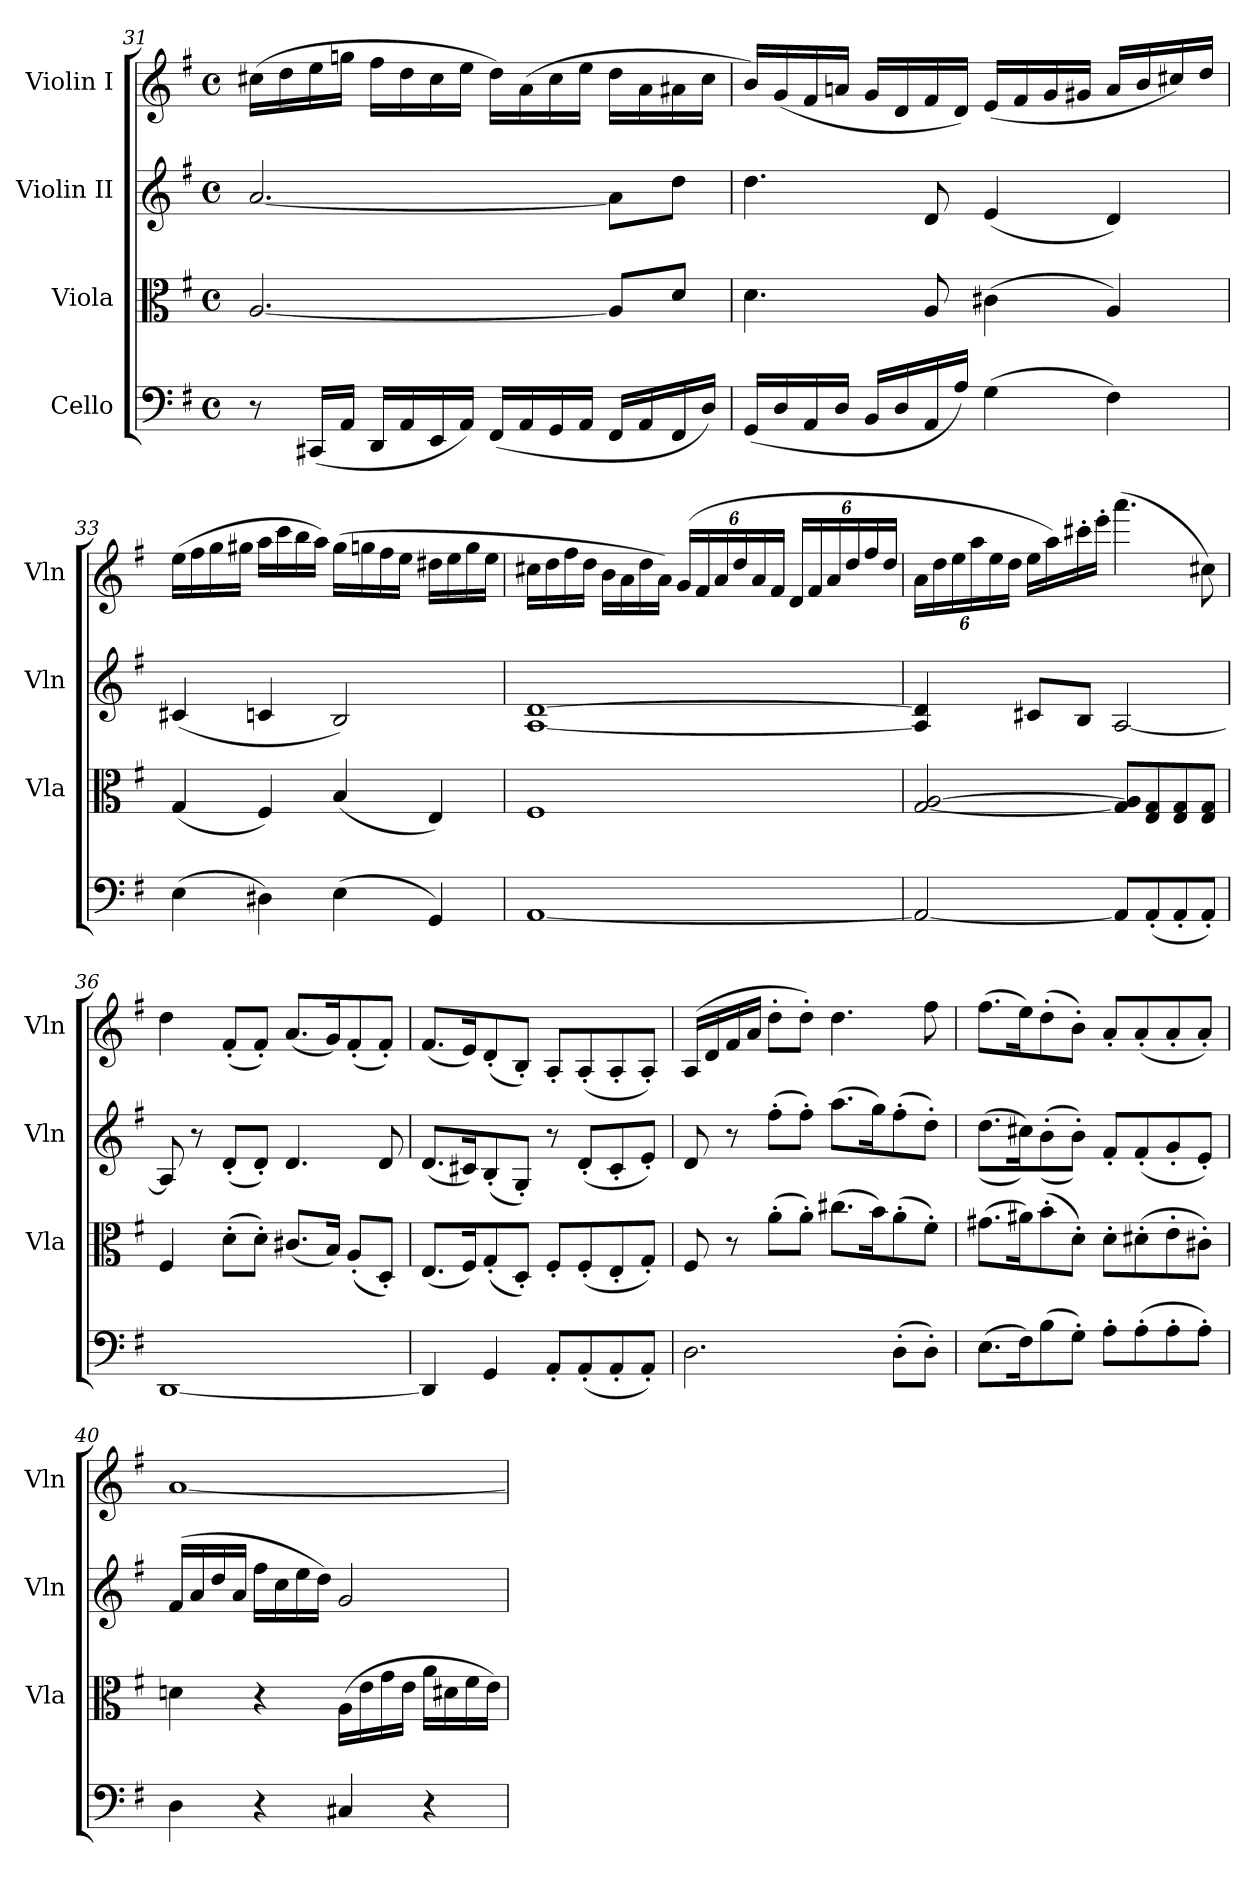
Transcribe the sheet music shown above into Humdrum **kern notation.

**kern	**kern	**kern	**kern
*part4	*part3	*part2	*part1
*staff4	*staff3	*staff2	*staff1
*I"Cello	*I"Viola	*I"Violin II	*I"Violin I
*	*I'Vla	*I'Vln	*I'Vln
!!LO:LB:g=z
*clefF4	*clefC3	*clefG2	*clefG2
*k[f#]	*k[f#]	*k[f#]	*k[f#]
*M4/4	*M4/4	*M4/4	*M4/4
*met(c)	*met(c)	*met(c)	*met(c)
=31	=31	=31	=31
8r	[2.A/	[2.a/	(>16cc#X\LL
.	.	.	16dd\
(<16CC#X/LL	.	.	16ee\
16AA/JJ	.	.	16ggn\JJ
16DD/LL	.	.	16ff#\LL
16AA/	.	.	16dd\
16EE/	.	.	16cc#\
16AA/JJ)	.	.	16ee\JJ
(<16FF#/LL	.	.	16dd\LL)
16AA/	.	.	(>16a\
16GG/	.	.	16cc#\
16AA/JJ	.	.	16ee\JJ
16FF#/LL	8A/L]	8a\L]	16dd\LL
16AA/	.	.	16a\
16FF#/	8d/J	8dd\J	16a#X\
16D/JJ)	.	.	16cc#\JJ
=32	=32	=32	=32
(<16GG/LL	4.d\	4.dd\	16b/LL)
16D/	.	.	(<16g/
16AA/	.	.	16f#/
16D/JJ	.	.	16an/JJ
16BB/LL	.	.	16g/LL
16D/	.	.	16d/
16AA/	8A/	8d/	16f#/
16A/JJ)	.	.	16d/JJ)
(>4G\	(>4c#X\	(<4e/	(<16e/LL
.	.	.	16f#/
.	.	.	16g/
.	.	.	16g#X/JJ
4F#\)	4A/)	4d/)	16a/LL
.	.	.	16b/
.	.	.	16cc#X/)
.	.	.	16dd/JJ
=33	=33	=33	=33
(>4E\	(<4G/	(<4c#X/	(>16ee\LL
.	.	.	16ff#\
.	.	.	16gg\
.	.	.	16gg#X\JJ
4D#X\)	4F#/)	4cn/	16aa\LL
.	.	.	16ccc\
.	.	.	16bb\
.	.	.	16aa\JJ)
(>4E\	(<4B/	2B/)	(>16gg#\LL
.	.	.	16ggn\
.	.	.	16ff#\
.	.	.	16ee\JJ
4GG/)	4E/)	.	16dd#X\LL
.	.	.	16ee\
.	.	.	16gg\
.	.	.	16ee\JJ
=34	=34	=34	=34
[1AA	1F#	[1A [1d	16cc#X\LL
.	.	.	16dd\
.	.	.	16ff#\
.	.	.	16dd\JJ
.	.	.	16b\LL
.	.	.	16a\
.	.	.	16dd\
.	.	.	16a\JJ)
*	*	*	*Xbrackettup
.	.	.	(>24g/LL
.	.	.	24f#/
.	.	.	24a/
.	.	.	24dd/
.	.	.	24a/
.	.	.	24f#/JJ
.	.	.	24d/LL
.	.	.	24f#/
.	.	.	24a/
.	.	.	24dd/
.	.	.	24ff#/
.	.	.	24dd/JJ
!!LO:LB:g=z
=35	=35	=35	=35
2AA/_	[2G/ [2A/	4A/] 4d/]	24a\LL
.	.	.	24dd\
.	.	.	24ee\
.	.	.	24aa\
.	.	.	24ee\
.	.	.	24dd\JJ
.	.	8c#X/L	16ee\LL
.	.	.	16aa\)
.	.	8B/J	16ccc#X'\
.	.	.	16eee'\JJ
8AA/L]	8G/] 8A/]L	[2A/	(>4.aaa\
(<8AA'/	8E/ 8G/	.	.
8AA'/	8E/ 8G/	.	.
8AA'/J)	8E/ 8G/J	.	8cc#X\)
=36	=36	=36	=36
[1DD	4F#/	8A/]	4dd\
.	.	8r	.
.	(>8d'\L	(<8d'/L	(<8f#'/L
.	8d'\J)	8d'/J)	8f#'/J)
.	(<8.c#X/L	4.d/	(<8.a/L
.	16B/Jk)	.	16g/K)
.	(<8A'/L	.	(<8f#'/
.	8D'/J)	8d/	8f#'/J)
=37	=37	=37	=37
4DD/]	(<8.E/L	(<8.d/L	(<8.f#/L
.	16F#/K)	16c#X/K)	16e/K)
4GG/	(<8G'/	(<8B'/	(<8d'/
.	8D'/J)	8G'/J)	8B'/J)
8AA'/L	8F#'/L	8r	8A'/L
(<8AA'/	(<8F#'/	(<8d'/L	(<8A'/
8AA'/	8E'/	8c#'/	8A'/
8AA'/J)	8G'/J)	8e'/J)	8A'/J)
=38	=38	=38	=38
2.D\	8F#/	8d/	(>16A/LL
.	.	.	16d/
.	8r	8r	16f#/
.	.	.	16a/JJ
.	(>8a'\L	(>8ff#'\L	8dd'\L
.	8a'\J)	8ff#'\J)	8dd'\J)
.	(>8.cc#X\L	(>8.aa\L	4.dd\
.	16b\K)	16gg\K)	.
(>8D'\L	(>8a'\	(>8ff#'\	.
8D'\J)	8f#'\J)	8dd'\J)	8ff#\
=39	=39	=39	=39
(>8.E\L	(>8.g#X\L	(>(>8.dd\L	(>8.ff#\L
16F#\K)	16a#X\K)	16cc#X\K))	16ee\K)
(>8B\	(>8b'\	(>(>8b'\	(>8dd'\
8G'\J)	8d'\J)	8b'\J))	8b'\J)
8A'\L	8d'\L	8f#'/L	8a'/L
(>8A'\	(>8d#X'\	(<8f#'/	(<8a'/
8A'\	8e'\	8g'/	8a'/
8A'\J)	8c#X'\J)	8e'/J)	8a'/J)
=40	=40	=40	=40
4D\	4dn\	(>16f#/LL	[1a
.	.	16a/	.
.	.	16dd/	.
.	.	16a/JJ	.
4r	4r	16ff#\LL	.
.	.	16cc\	.
.	.	16ee\	.
.	.	16dd\JJ)	.
4C#X/	(>16A\LL	2g/	.
.	16e\	.	.
.	16g\	.	.
.	16e\JJ	.	.
4r	16a\LL	.	.
.	16d#X\	.	.
.	16f#\	.	.
.	16e\JJ)	.	.
=	=	=	=
*-	*-	*-	*-
